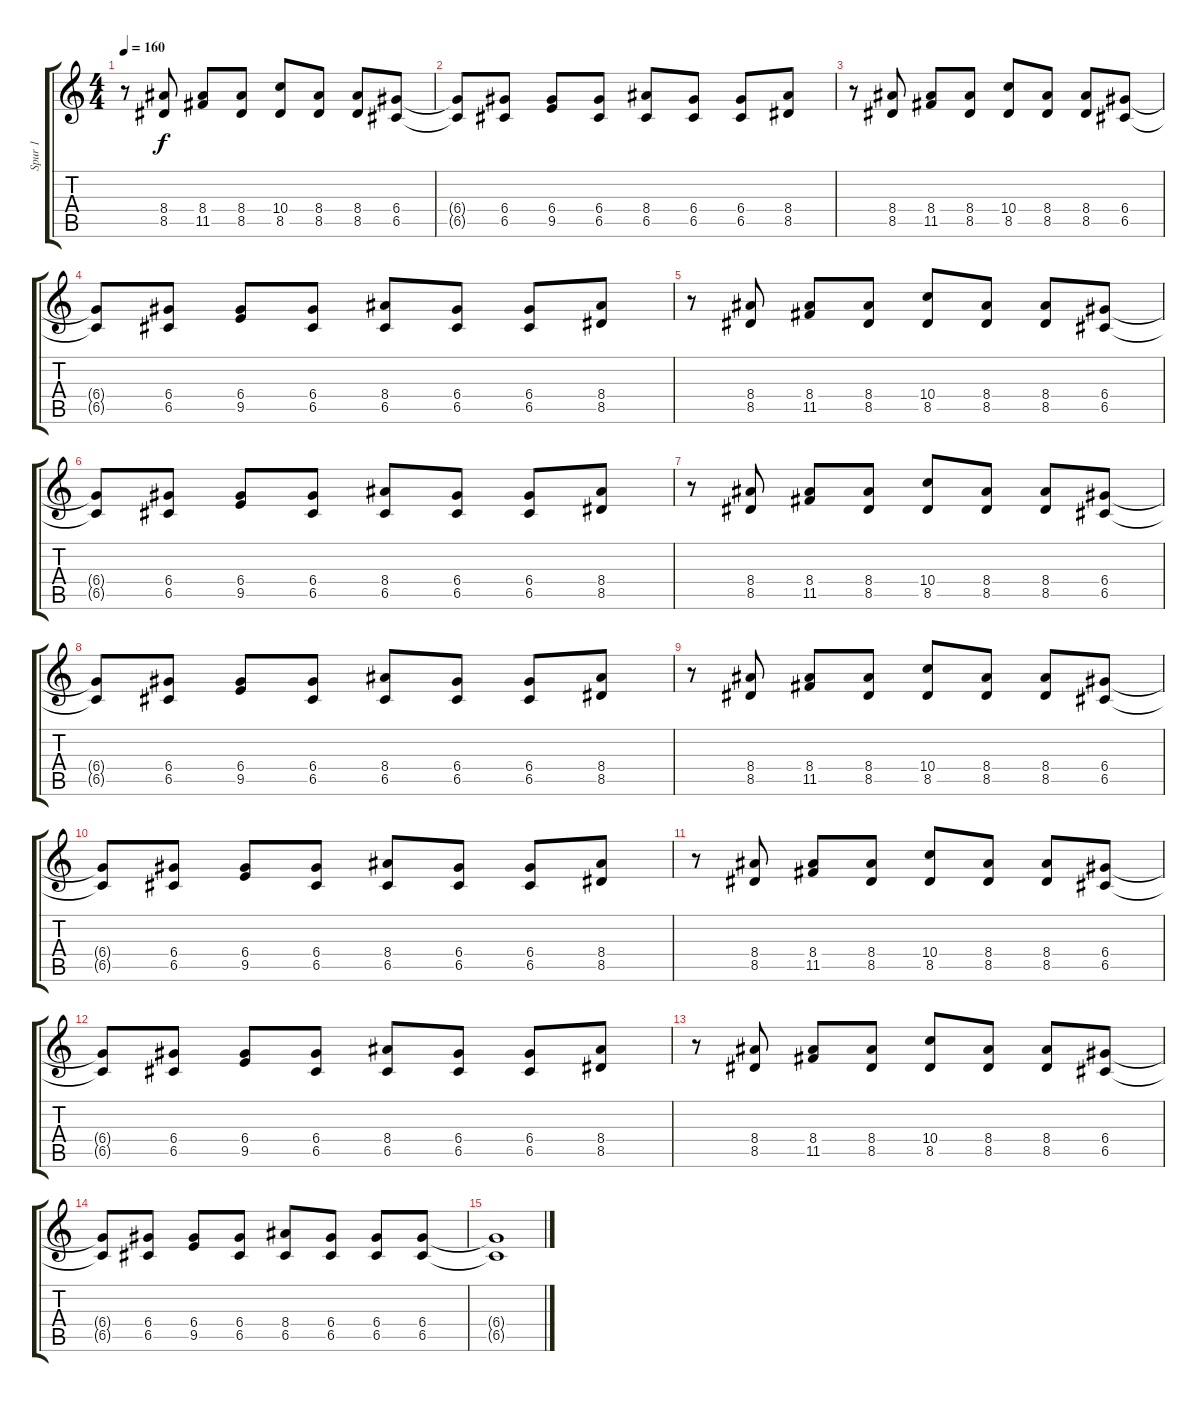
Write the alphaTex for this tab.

\track ("Spur 1" "Spur 1") {instrument distortionguitar}
\staff {score tabs}
\tuning (D4 B3 G3 D3 G2 D2) {hide}
\ts (4 4)
\tempo 160
\clef g2
\ks c
r.8{dy f} (8.4 8.5).8 (8.4 11.5).8 (8.4 8.5).8 (10.4 8.5).8 (8.4 8.5).8 (8.4 8.5).8 (6.4 6.5).8 |
(6.4{t} 6.5{t}).8 (6.4 6.5).8 (6.4 9.5).8 (6.4 6.5).8 (8.4 6.5).8 (6.4 6.5).8 (6.4 6.5).8 (8.4 8.5).8 |
r.8 (8.4 8.5).8 (8.4 11.5).8 (8.4 8.5).8 (10.4 8.5).8 (8.4 8.5).8 (8.4 8.5).8 (6.4 6.5).8 |
(6.4{t} 6.5{t}).8 (6.4 6.5).8 (6.4 9.5).8 (6.4 6.5).8 (8.4 6.5).8 (6.4 6.5).8 (6.4 6.5).8 (8.4 8.5).8 |
r.8 (8.4 8.5).8 (8.4 11.5).8 (8.4 8.5).8 (10.4 8.5).8 (8.4 8.5).8 (8.4 8.5).8 (6.4 6.5).8 |
(6.4{t} 6.5{t}).8 (6.4 6.5).8 (6.4 9.5).8 (6.4 6.5).8 (8.4 6.5).8 (6.4 6.5).8 (6.4 6.5).8 (8.4 8.5).8 |
r.8 (8.4 8.5).8 (8.4 11.5).8 (8.4 8.5).8 (10.4 8.5).8 (8.4 8.5).8 (8.4 8.5).8 (6.4 6.5).8 |
(6.4{t} 6.5{t}).8 (6.4 6.5).8 (6.4 9.5).8 (6.4 6.5).8 (8.4 6.5).8 (6.4 6.5).8 (6.4 6.5).8 (8.4 8.5).8 |
r.8 (8.4 8.5).8 (8.4 11.5).8 (8.4 8.5).8 (10.4 8.5).8 (8.4 8.5).8 (8.4 8.5).8 (6.4 6.5).8 |
(6.4{t} 6.5{t}).8 (6.4 6.5).8 (6.4 9.5).8 (6.4 6.5).8 (8.4 6.5).8 (6.4 6.5).8 (6.4 6.5).8 (8.4 8.5).8 |
r.8 (8.4 8.5).8 (8.4 11.5).8 (8.4 8.5).8 (10.4 8.5).8 (8.4 8.5).8 (8.4 8.5).8 (6.4 6.5).8 |
(6.4{t} 6.5{t}).8 (6.4 6.5).8 (6.4 9.5).8 (6.4 6.5).8 (8.4 6.5).8 (6.4 6.5).8 (6.4 6.5).8 (8.4 8.5).8 |
r.8 (8.4 8.5).8 (8.4 11.5).8 (8.4 8.5).8 (10.4 8.5).8 (8.4 8.5).8 (8.4 8.5).8 (6.4 6.5).8 |
(6.4{t} 6.5{t}).8 (6.4 6.5).8 (6.4 9.5).8 (6.4 6.5).8 (8.4 6.5).8 (6.4 6.5).8 (6.4 6.5).8 (6.4 6.5).8 |
(6.4{t} 6.5{t}).1
